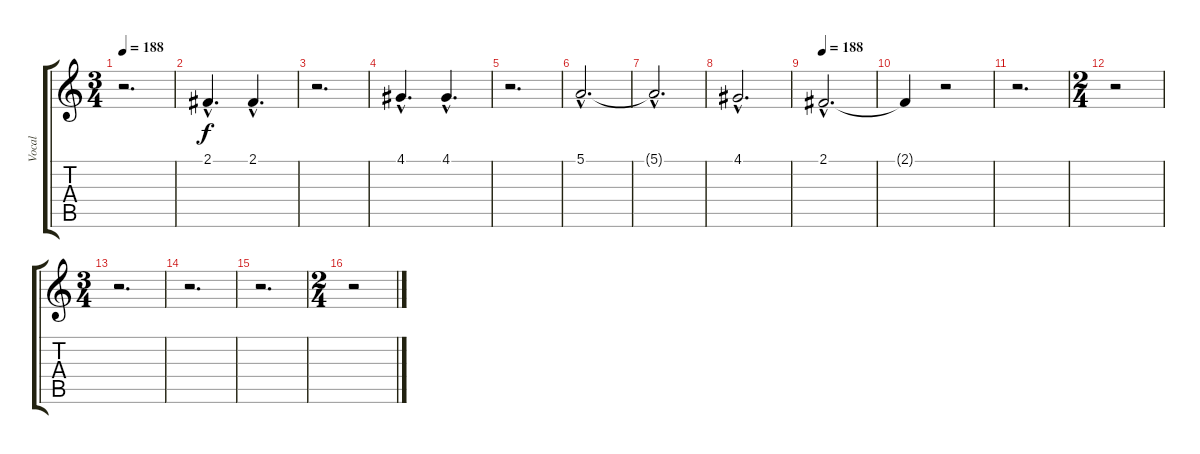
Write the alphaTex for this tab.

\track ("Vocal" "Vocal") {instrument viola}
\staff {score tabs}
\tuning (E4 B3 G3 D3 A2 E2) {hide}
\ts (3 4)
\tempo 188
\clef g2
\ks c
r.2{d dy f} |
2.1{hac}.4{d} 2.1{hac}.4{d} |
r.2{d} |
4.1{hac}.4{d} 4.1{hac}.4{d} |
r.2{d} |
5.1{hac}.2{d} |
5.1{hac t}.2{d} |
4.1{hac}.2{d} |
\tempo 188
2.1{hac}.2{d} |
2.1{t}.4 r.2 |
r.2{d} |
\ts (2 4)
r.2 |
\ts (3 4)
r.2{d} |
r.2{d} |
r.2{d} |
\ts (2 4)
r.2
